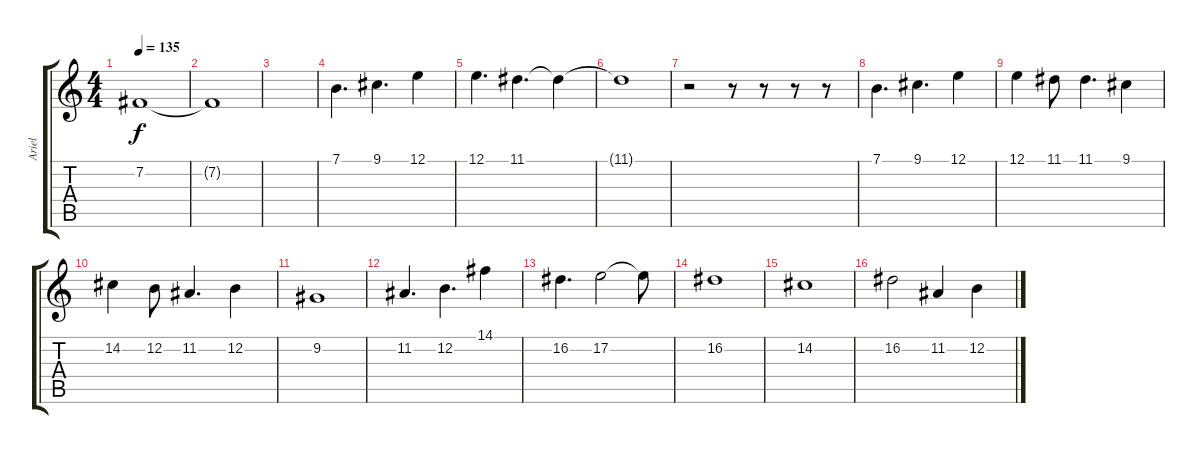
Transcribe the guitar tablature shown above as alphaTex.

\track ("Ariel" "Ariel") {instrument oboe}
\staff {score tabs}
\tuning (E4 B3 G3 D3 A2 E2) {hide}
\ts (4 4)
\tempo 135
\clef g2
\ks c
7.2.1{dy f} |
7.2{t}.1 |
|
7.1.4{d} 9.1.4{d} 12.1.4 |
12.1.4{d} 11.1.4{d} 11.1{t}.4 |
11.1{t}.1 |
r.2 r.8 r.8 r.8 r.8 |
7.1.4{d} 9.1.4{d} 12.1.4 |
12.1.4 11.1.8 11.1.4{d} 9.1.4 |
14.2.4 12.2.8 11.2.4{d} 12.2.4 |
9.2.1 |
11.2.4{d} 12.2.4{d} 14.1.4 |
16.2.4{d} 17.2.2 17.2{t}.8 |
16.2.1 |
14.2.1 |
16.2.2 11.2.4 12.2.4
